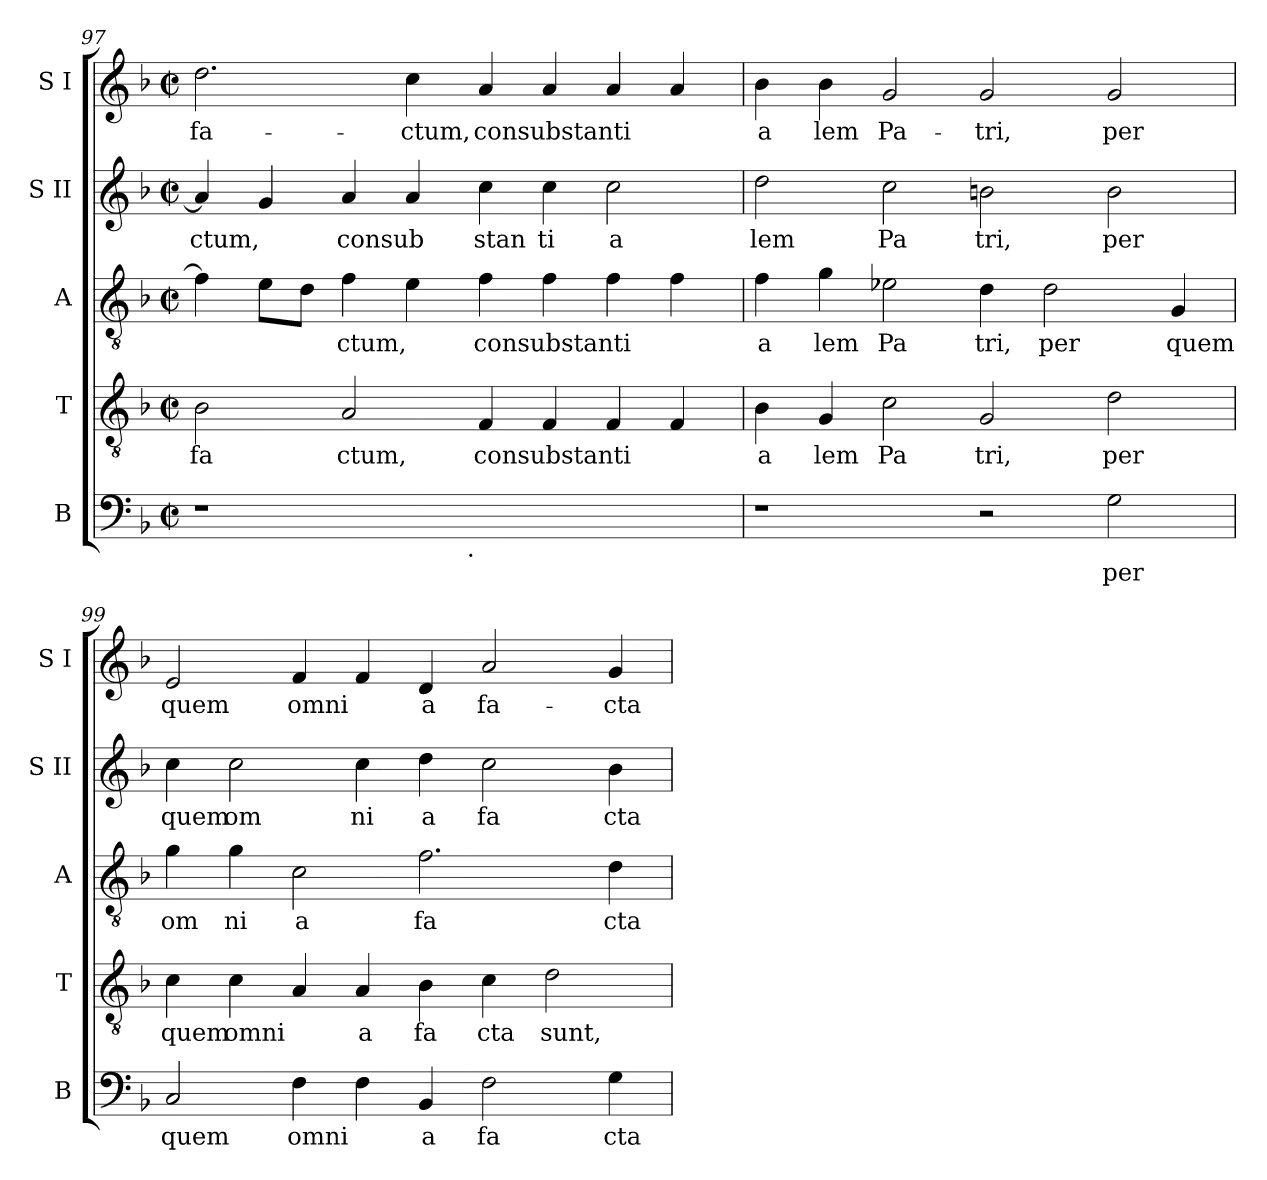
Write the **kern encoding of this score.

**kern	**text	**kern	**text	**kern	**text	**kern	**text	**kern	**text
*part5	*part5	*part4	*part4	*part3	*part3	*part2	*part2	*part1	*part1
*staff5	*staff5	*staff4	*staff4	*staff3	*staff3	*staff2	*staff2	*staff1	*staff1
*I"B	*	*I"T	*	*I"A	*	*I"S II	*	*I"S I	*
*I'B	*	*I'T	*	*I'A	*	*I'S II	*	*I'S I	*
*clefF4	*	*clefGv2	*	*clefGv2	*	*clefG2	*	*clefG2	*
*k[b-]	*	*k[b-]	*	*k[b-]	*	*k[b-]	*	*k[b-]	*
*F:	*	*F:	*	*F:	*	*F:	*	*F:	*
*M2/2	*	*M2/2	*	*M2/2	*	*M2/2	*	*M2/2	*
*met(c|)	*	*met(c|)	*	*met(c|)	*	*met(c|)	*	*met(c|)	*
=97	=97	=97	=97	=97	=97	=97	=97	=97	=97
!	!	!	!LO:LY:b:cj	!	!LO:LY:b:cj	!	!LO:LY:b:cj	!	!LO:LY:b:cj
*^	*	*	*	*	*	*	*	*	*
1r	2ryy	.	2B-\	fa	4f\]	.	4a/]	ctum,	2.dd\	fa-
!	!	!	!	!	!	!LO:LY:b:cj	!	!LO:LY:b:cj	!	!
.	.	.	.	.	8e\L	.	4g/	.	.	.
!	!	!	!	!	!	!LO:LY:b:cj	!	!	!	!
.	.	.	.	.	8d\J	.	.	.	.	.
!	!	!	!	!LO:LY:b:cj	!	!LO:LY:b:cj	!	!LO:LY:b:cj	!	!
.	4ryy	.	2A/	ctum,	4f\	ctum,	4a/	consub	.	.
!	!	!	!	!	!	!LO:LY:b:cj	!	!LO:LY:b:cj	!	!LO:LY:b:cj
.	8...ryy	.	.	.	4e\	.	4a/	.	4cc\	-ctum,
!	!LO:TX:b:t=.	!	!	!	!	!	!	!	!	!
.	1ryy	.	.	.	.	.	.	.	.	.
!	!	!	!	!LO:LY:b:cj	!	!LO:LY:b:cj	!	!LO:LY:b:cj	!	!LO:LY:b:cj
1ryy	.	.	4F/	consubstanti	4f\	consubstanti	4cc\	stan	4a/	consubstanti-
!	!	!	!	!LO:LY:b:cj	!	!LO:LY:b:cj	!	!LO:LY:b:cj	!	!LO:LY:b:cj
.	.	.	4F/	.	4f\	.	4cc\	ti	4a/	--
!	!	!	!	!LO:LY:b:cj	!	!LO:LY:b:cj	!	!LO:LY:b:cj	!	!LO:LY:b:cj
.	.	.	4F/	.	4f\	.	2cc\	a	4a/	--
!	!	!	!	!LO:LY:b:cj	!	!LO:LY:b:cj	!	!	!	!LO:LY:b:cj
.	.	.	4F/	.	4f\	.	.	.	4a/	--
.	64ryy	.	.	.	.	.	.	.	.	.
=98	=98	=98	=98	=98	=98	=98	=98	=98	=98	=98
!	!	!	!	!LO:LY:b:cj	!	!LO:LY:b:cj	!	!LO:LY:b:cj	!	!LO:LY:b:cj
*v	*v	*	*	*	*	*	*	*	*	*
1r	.	4B-\	a	4f\	a	2dd\	lem	4b-\	-a
!	!	!	!LO:LY:b:cj	!	!LO:LY:b:cj	!	!	!	!LO:LY:b:cj
.	.	4G/	lem	4g\	lem	.	.	4b-\	lem
!	!	!	!LO:LY:b:cj	!	!LO:LY:b:cj	!	!LO:LY:b:cj	!	!LO:LY:b:cj
.	.	2c\	Pa	2e-X\	Pa	2cc\	Pa	2g/	Pa-
!	!	!	!LO:LY:b:cj	!	!LO:LY:b:cj	!	!LO:LY:b:cj	!	!LO:LY:b:cj
2r	.	2G/	tri,	4d\	tri,	2bn\	tri,	2g/	-tri,
!	!	!	!	!	!LO:LY:b:cj	!	!	!	!
.	.	.	.	2d\	per	.	.	.	.
!	!LO:LY:b:cj	!	!LO:LY:b:cj	!	!	!	!LO:LY:b:cj	!	!LO:LY:b:cj
2G\	per	2d\	per	.	.	2b\	per	2g/	per
!	!	!	!	!	!LO:LY:b:cj	!	!	!	!
.	.	.	.	4G/	quem	.	.	.	.
=99	=99	=99	=99	=99	=99	=99	=99	=99	=99
!	!LO:LY:b:cj	!	!LO:LY:b:cj	!	!LO:LY:b:cj	!	!LO:LY:b:cj	!	!LO:LY:b:cj
2C/	quem	4c\	quem	4g\	om	4cc\	quem	2e/	quem
!	!	!	!LO:LY:b:cj	!	!LO:LY:b:cj	!	!LO:LY:b:cj	!	!
.	.	4c\	omni	4g\	ni	2cc\	om	.	.
!	!LO:LY:b:cj	!	!LO:LY:b:cj	!	!LO:LY:b:cj	!	!	!	!LO:LY:b:cj
4F\	omni	4A/	.	2c\	a	.	.	4f/	omni-
!	!LO:LY:b:cj	!	!LO:LY:b:cj	!	!	!	!LO:LY:b:cj	!	!LO:LY:b:cj
4F\	.	4A/	a	.	.	4cc\	ni	4f/	--
!	!LO:LY:b:cj	!	!LO:LY:b:cj	!	!LO:LY:b:cj	!	!LO:LY:b:cj	!	!LO:LY:b:cj
4BB-/	a	4B-\	fa	2.f\	fa	4dd\	a	4d/	-a
!	!LO:LY:b:cj	!	!LO:LY:b:cj	!	!	!	!LO:LY:b:cj	!	!LO:LY:b:cj
2F\	fa	4c\	cta	.	.	2cc\	fa	2a/	fa-
!	!	!	!LO:LY:b:cj	!	!	!	!	!	!
.	.	2d\	sunt,	.	.	.	.	.	.
!	!LO:LY:b:cj	!	!	!	!LO:LY:b:cj	!	!LO:LY:b:cj	!	!LO:LY:b:cj
4G\	cta	.	.	4d\	cta	4b-\	cta	4g/	-cta
=	=	=	=	=	=	=	=	=	=
*-	*-	*-	*-	*-	*-	*-	*-	*-	*-
